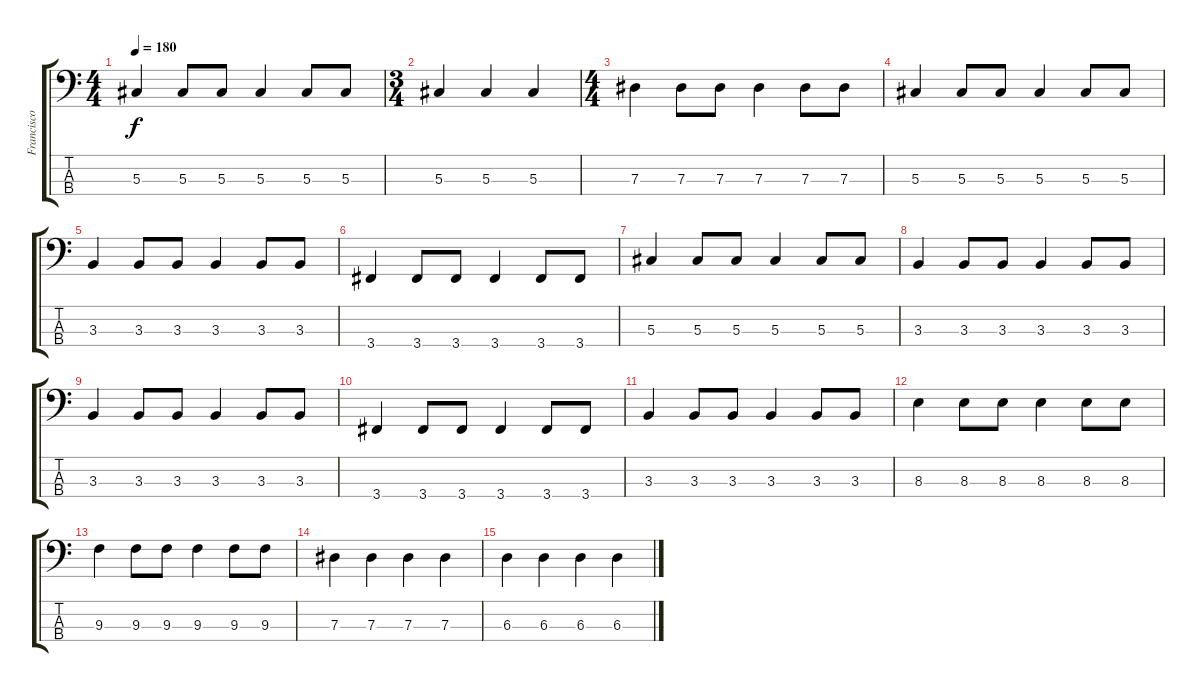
\track ("Francisco Fidalgo" "Francisco ") {instrument electricbasspick}
\staff {score tabs}
\tuning (Gb2 Db2 Ab1 Eb1) {hide}
\ts (4 4)
\tempo 180
\clef f4
\ks c
5.3.4{dy f} 5.3.8 5.3.8 5.3.4 5.3.8 5.3.8 |
\ts (3 4)
5.3.4 5.3.4 5.3.4 |
\ts (4 4)
7.3.4 7.3.8 7.3.8 7.3.4 7.3.8 7.3.8 |
5.3.4 5.3.8 5.3.8 5.3.4 5.3.8 5.3.8 |
3.3.4 3.3.8 3.3.8 3.3.4 3.3.8 3.3.8 |
3.4.4 3.4.8 3.4.8 3.4.4 3.4.8 3.4.8 |
5.3.4 5.3.8 5.3.8 5.3.4 5.3.8 5.3.8 |
3.3.4 3.3.8 3.3.8 3.3.4 3.3.8 3.3.8 |
3.3.4 3.3.8 3.3.8 3.3.4 3.3.8 3.3.8 |
3.4.4 3.4.8 3.4.8 3.4.4 3.4.8 3.4.8 |
3.3.4 3.3.8 3.3.8 3.3.4 3.3.8 3.3.8 |
8.3.4 8.3.8 8.3.8 8.3.4 8.3.8 8.3.8 |
9.3.4 9.3.8 9.3.8 9.3.4 9.3.8 9.3.8 |
7.3.4 7.3.4 7.3.4 7.3.4 |
6.3.4 6.3.4 6.3.4 6.3.4
